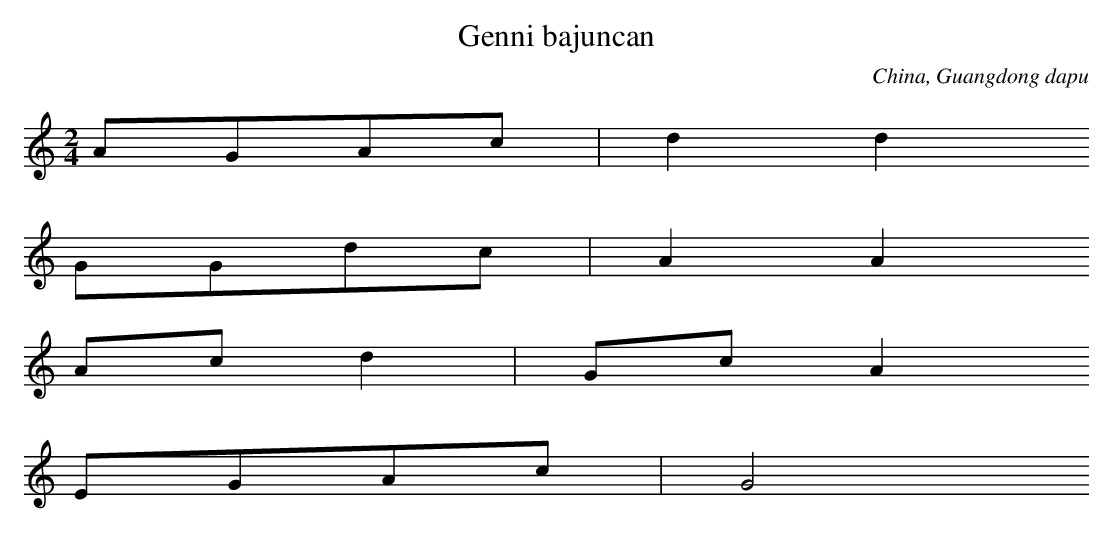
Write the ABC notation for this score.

X:1
T: Genni bajuncan
O: China, Guangdong dapu
M: 2/4
L: 1/16
K: C
A2G2A2c2 | d4d4
G2G2d2c2 | A4A4
A2c2d4 | G2c2A4
E2G2A2c2 | G8
